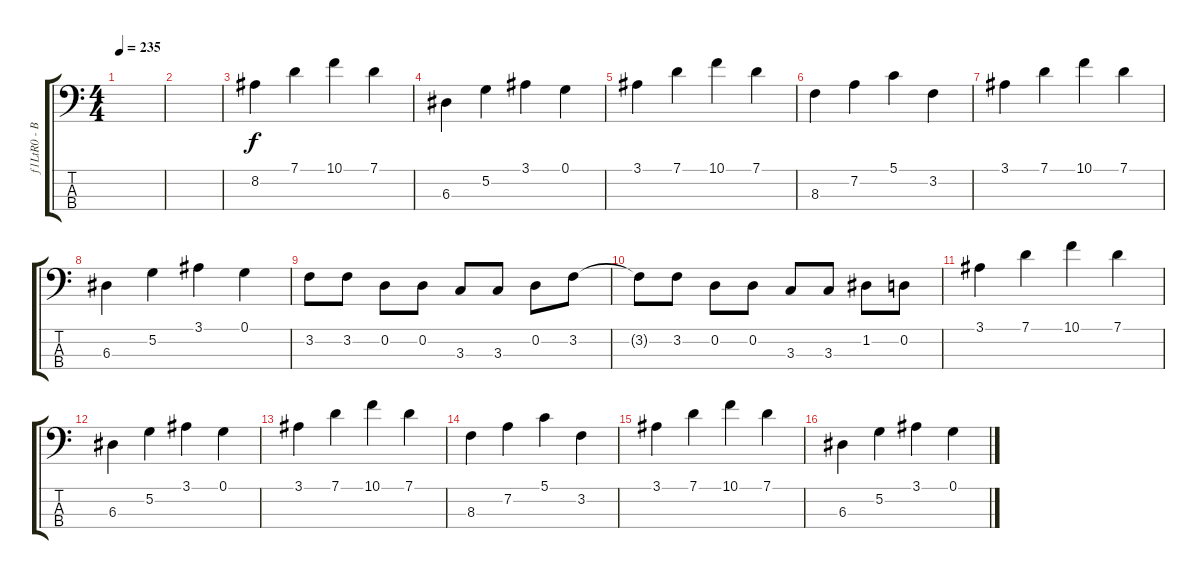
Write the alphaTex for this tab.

\track ("f1LtR0 - Bass" "f1LtR0 - B") {instrument electricbassfinger}
\staff {score tabs}
\tuning (G2 D2 A1 Eb1) {hide}
\ts (4 4)
\tempo 235
\clef f4
\ks c
|
|
8.2.4 7.1.4 10.1.4 7.1.4 |
6.3.4 5.2.4 3.1.4 0.1.4 |
3.1.4 7.1.4 10.1.4 7.1.4 |
8.3.4 7.2.4 5.1.4 3.2.4 |
3.1.4 7.1.4 10.1.4 7.1.4 |
6.3.4 5.2.4 3.1.4 0.1.4 |
3.2.8 3.2.8 0.2.8 0.2.8 3.3.8 3.3.8 0.2.8 3.2.8 |
3.2{t}.8 3.2.8 0.2.8 0.2.8 3.3.8 3.3.8 1.2.8 0.2.8 |
3.1.4 7.1.4 10.1.4 7.1.4 |
6.3.4 5.2.4 3.1.4 0.1.4 |
3.1.4 7.1.4 10.1.4 7.1.4 |
8.3.4 7.2.4 5.1.4 3.2.4 |
3.1.4 7.1.4 10.1.4 7.1.4 |
6.3.4 5.2.4 3.1.4 0.1.4
